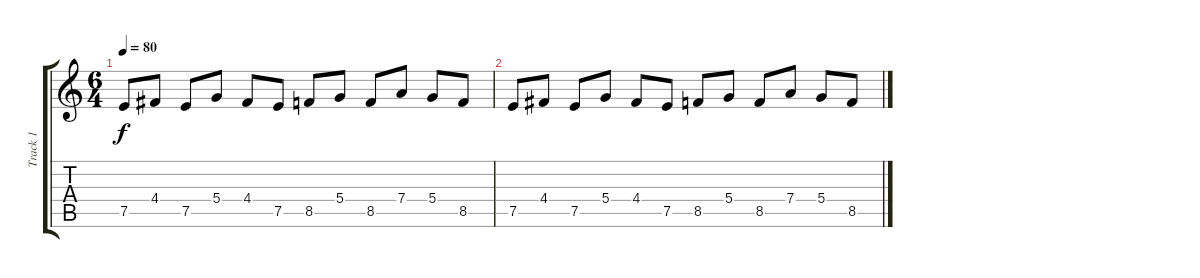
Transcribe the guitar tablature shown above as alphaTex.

\track ("Track 1" "Track 1") {instrument acousticguitarnylon}
\staff {score tabs}
\tuning (E4 B3 G3 D3 A2 E2) {hide}
\ts (6 4)
\tempo 80
\clef g2
\ks c
7.5.8{dy f instrument acousticguitarnylon} 4.4.8 7.5.8 5.4.8 4.4.8 7.5.8 8.5.8 5.4.8 8.5.8 7.4.8 5.4.8 8.5.8 |
7.5.8 4.4.8 7.5.8 5.4.8 4.4.8 7.5.8 8.5.8 5.4.8 8.5.8 7.4.8 5.4.8 8.5.8
